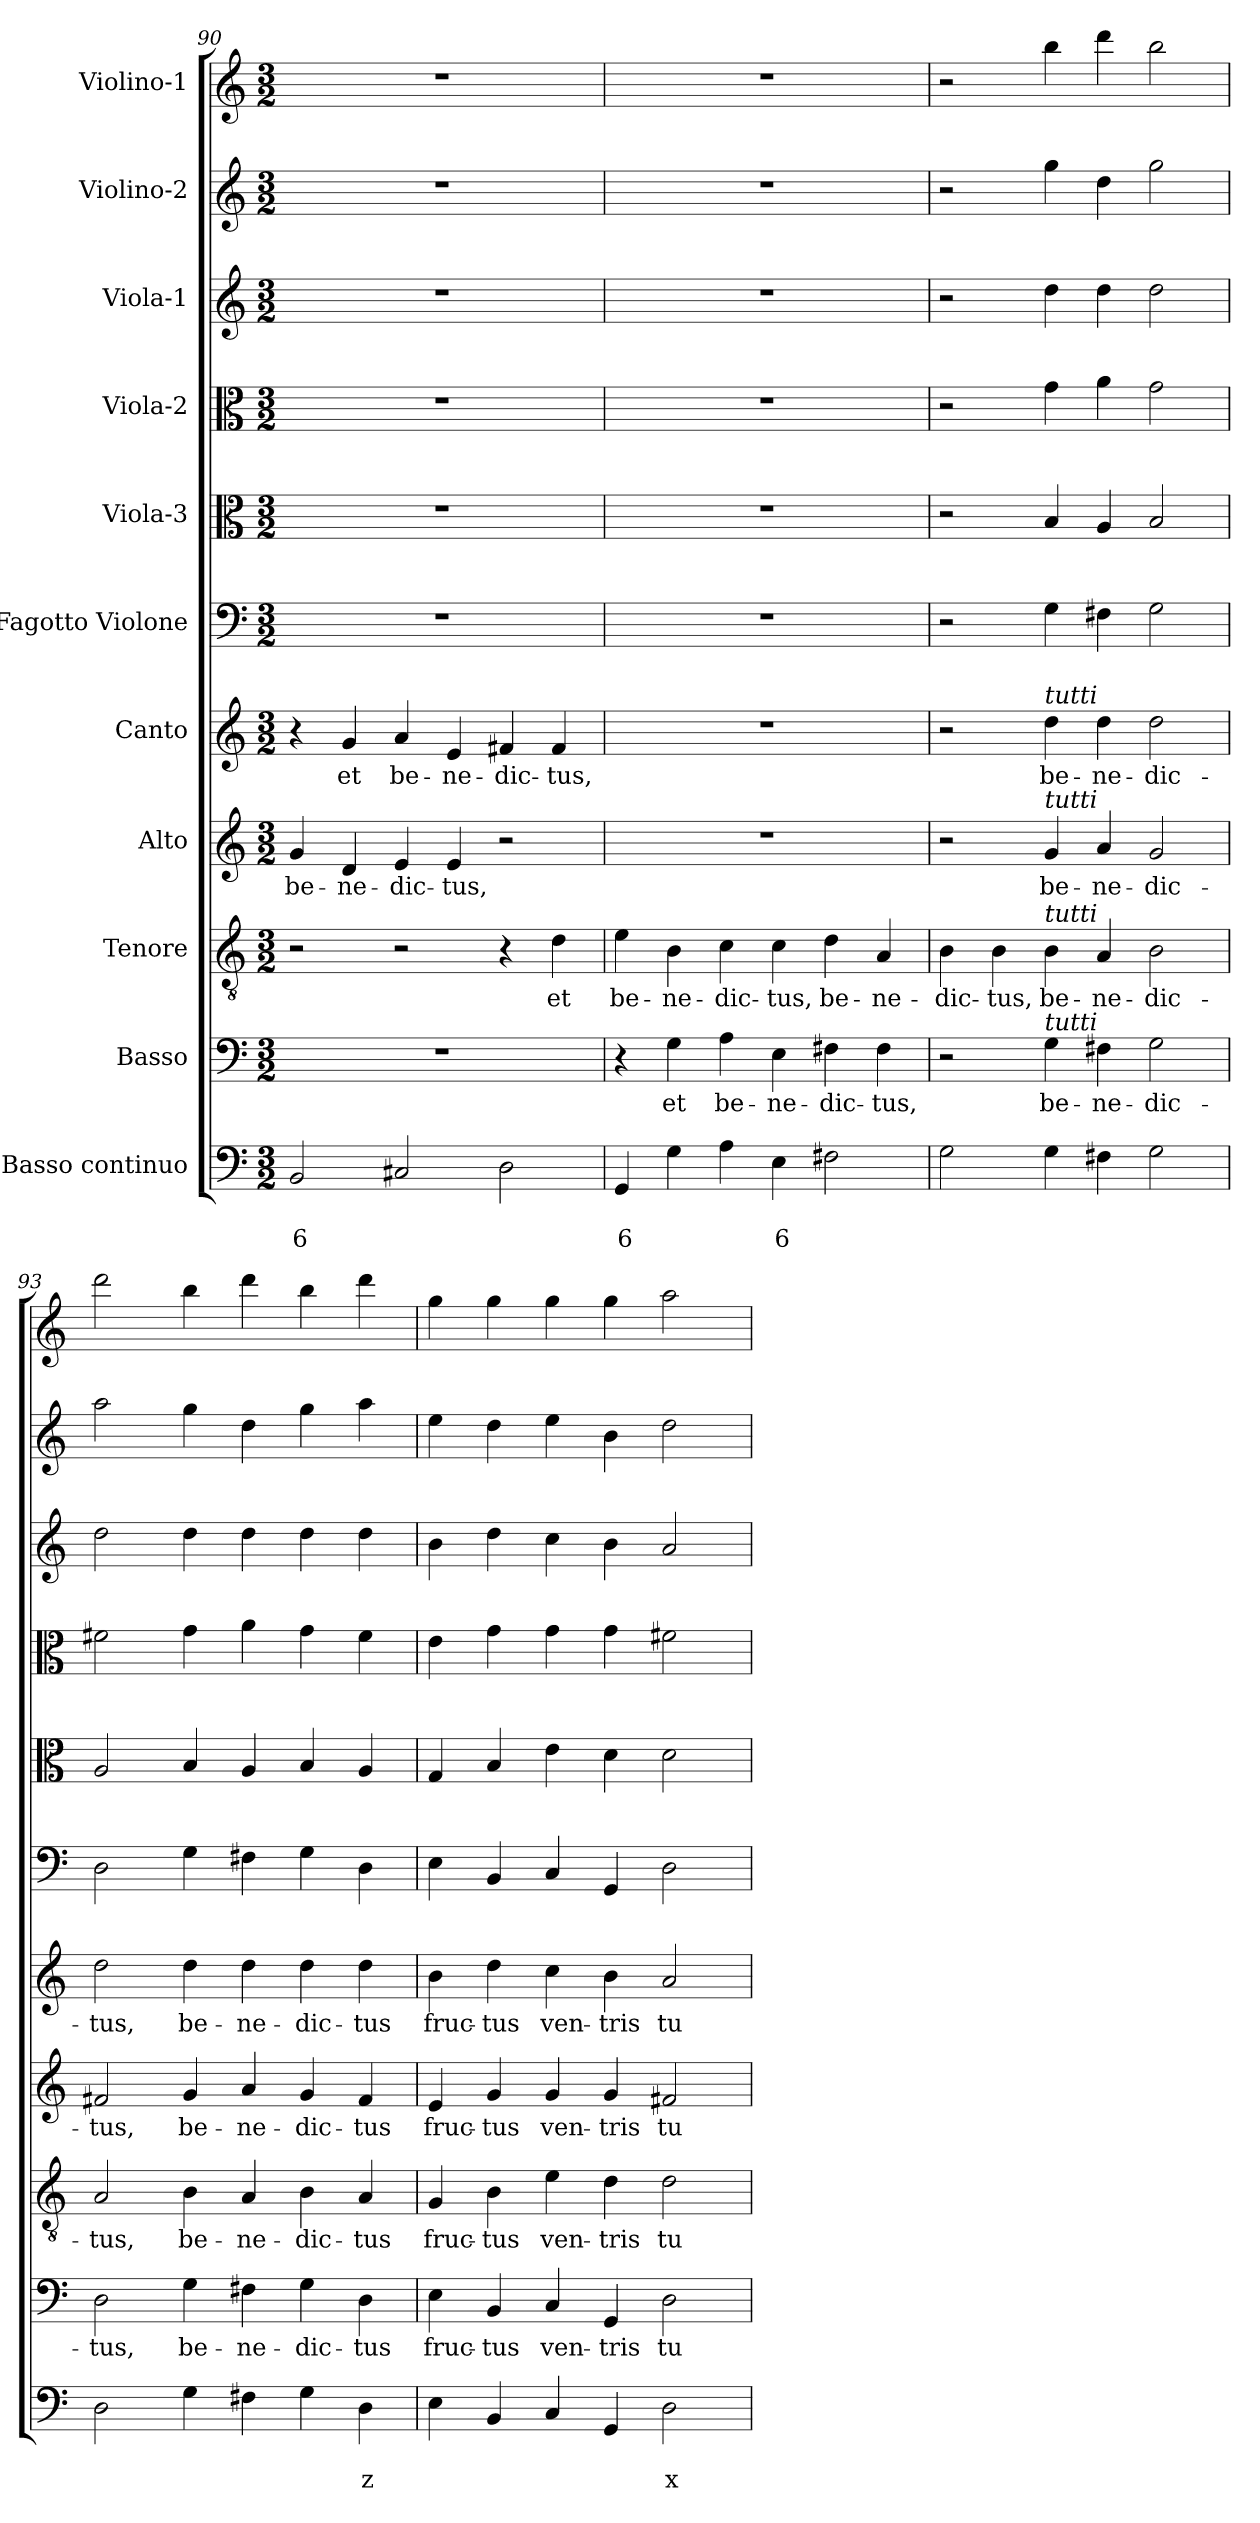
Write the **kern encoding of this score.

**kern	**text	**text	**kern	**text	**kern	**text	**kern	**text	**kern	**text	**kern	**kern	**kern	**kern	**kern	**kern
*part11	*part11	*part11	*part10	*part10	*part9	*part9	*part8	*part8	*part7	*part7	*part6	*part5	*part4	*part3	*part2	*part1
*staff11	*staff11	*staff11	*staff10	*staff10	*staff9	*staff9	*staff8	*staff8	*staff7	*staff7	*staff6	*staff5	*staff4	*staff3	*staff2	*staff1
*I"Basso continuo	*	*	*I"Basso	*	*I"Tenore	*	*I"Alto	*	*I"Canto	*	*I"Fagotto Violone	*I"Viola-3	*I"Viola-2	*I"Viola-1	*I"Violino-2	*I"Violino-1
*clefF4	*	*	*clefF4	*	*clefGv2	*	*clefG2	*	*clefG2	*	*clefF4	*clefC3	*clefC3	*clefG2	*clefG2	*clefG2
*k[]	*	*	*k[]	*	*k[]	*	*k[]	*	*k[]	*	*k[]	*k[]	*k[]	*k[]	*k[]	*k[]
*C:	*	*	*C:	*	*C:	*	*C:	*	*C:	*	*C:	*C:	*C:	*C:	*C:	*C:
*M3/2	*	*	*M3/2	*	*M3/2	*	*M3/2	*	*M3/2	*	*M3/2	*M3/2	*M3/2	*M3/2	*M3/2	*M3/2
=90	=90	=90	=90	=90	=90	=90	=90	=90	=90	=90	=90	=90	=90	=90	=90	=90
!	!	!LO:LY:b	!	!	!	!	!	!LO:LY:b	!	!	!	!	!	!	!	!
2BB/	.	6	1.r	.	2r	.	4g/	be-	4r	.	1.r	1.r	1.r	1.r	1.r	1.r
!	!	!	!	!	!	!	!	!LO:LY:b	!	!LO:LY:b	!	!	!	!	!	!
.	.	.	.	.	.	.	4d/	-ne-	4g/	et	.	.	.	.	.	.
!	!	!	!	!	!	!	!	!LO:LY:b	!	!LO:LY:b	!	!	!	!	!	!
2C#X/	.	.	.	.	2r	.	4e/	-dic-	4a/	be-	.	.	.	.	.	.
!	!	!	!	!	!	!	!	!LO:LY:b	!	!LO:LY:b	!	!	!	!	!	!
.	.	.	.	.	.	.	4e/	-tus,	4e/	-ne-	.	.	.	.	.	.
!	!	!	!	!	!	!	!	!	!	!LO:LY:b	!	!	!	!	!	!
2D\	.	.	.	.	4r	.	2r	.	4f#X/	-dic-	.	.	.	.	.	.
!	!	!	!	!	!	!LO:LY:b	!	!	!	!LO:LY:b	!	!	!	!	!	!
.	.	.	.	.	4d\	et	.	.	4f#/	-tus,	.	.	.	.	.	.
=91	=91	=91	=91	=91	=91	=91	=91	=91	=91	=91	=91	=91	=91	=91	=91	=91
!	!	!LO:LY:b	!	!	!	!LO:LY:b	!	!	!	!	!	!	!	!	!	!
4GG/	.	6	4r	.	4e\	be-	1.r	.	1.r	.	1.r	1.r	1.r	1.r	1.r	1.r
!	!	!	!	!LO:LY:b	!	!LO:LY:b	!	!	!	!	!	!	!	!	!	!
4G\	.	.	4G\	et	4B\	-ne-	.	.	.	.	.	.	.	.	.	.
!	!	!	!	!LO:LY:b	!	!LO:LY:b	!	!	!	!	!	!	!	!	!	!
4A\	.	.	4A\	be-	4c\	-dic-	.	.	.	.	.	.	.	.	.	.
!	!	!LO:LY:b	!	!LO:LY:b	!	!LO:LY:b	!	!	!	!	!	!	!	!	!	!
4E\	.	6	4E\	-ne-	4c\	-tus,	.	.	.	.	.	.	.	.	.	.
!	!	!	!	!LO:LY:b	!	!LO:LY:b	!	!	!	!	!	!	!	!	!	!
2F#X\	.	.	4F#X\	-dic-	4d\	be-	.	.	.	.	.	.	.	.	.	.
!	!	!	!	!LO:LY:b	!	!LO:LY:b	!	!	!	!	!	!	!	!	!	!
.	.	.	4F#\	-tus,	4A/	-ne-	.	.	.	.	.	.	.	.	.	.
=92	=92	=92	=92	=92	=92	=92	=92	=92	=92	=92	=92	=92	=92	=92	=92	=92
!	!	!	!	!	!	!LO:LY:b	!	!	!	!	!	!	!	!	!	!
2G\	.	.	2r	.	4B\	-dic-	2r	.	2r	.	2r	2r	2r	2r	2r	2r
!	!	!	!	!	!	!LO:LY:b	!	!	!	!	!	!	!	!	!	!
.	.	.	.	.	4B\	-tus,	.	.	.	.	.	.	.	.	.	.
!	!	!	!	!	!	!	!	!	!LO:TX:a:i:t=tutti	!	!	!	!	!	!	!
!	!	!	!	!	!	!	!LO:TX:a:i:t=tutti	!	!	!	!	!	!	!	!	!
!	!	!	!	!	!LO:TX:a:i:t=tutti	!	!	!	!	!	!	!	!	!	!	!
!	!	!	!LO:TX:a:i:t=tutti	!	!	!	!	!	!	!	!	!	!	!	!	!
!	!	!	!	!LO:LY:b	!	!LO:LY:b	!	!LO:LY:b	!	!LO:LY:b	!	!	!	!	!	!
4G\	.	.	4G\	be-	4B\	be-	4g/	be-	4dd\	be-	4G\	4B/	4g\	4dd\	4gg\	4bb\
!	!	!	!	!LO:LY:b	!	!LO:LY:b	!	!LO:LY:b	!	!LO:LY:b	!	!	!	!	!	!
4F#X\	.	.	4F#X\	-ne-	4A/	-ne-	4a/	-ne-	4dd\	-ne-	4F#X\	4A/	4a\	4dd\	4dd\	4ddd\
!	!	!	!	!LO:LY:b	!	!LO:LY:b	!	!LO:LY:b	!	!LO:LY:b	!	!	!	!	!	!
2G\	.	.	2G\	-dic-	2B\	-dic-	2g/	-dic-	2dd\	-dic-	2G\	2B/	2g\	2dd\	2gg\	2bb\
!!LO:PB:g=z
=93	=93	=93	=93	=93	=93	=93	=93	=93	=93	=93	=93	=93	=93	=93	=93	=93
!	!	!	!	!LO:LY:b	!	!LO:LY:b	!	!LO:LY:b	!	!LO:LY:b	!	!	!	!	!	!
2D\	.	.	2D\	-tus,	2A/	-tus,	2f#X/	-tus,	2dd\	-tus,	2D\	2A/	2f#X\	2dd\	2aa\	2ddd\
!	!	!	!	!LO:LY:b	!	!LO:LY:b	!	!LO:LY:b	!	!LO:LY:b	!	!	!	!	!	!
4G\	.	.	4G\	be-	4B\	be-	4g/	be-	4dd\	be-	4G\	4B/	4g\	4dd\	4gg\	4bb\
!	!	!	!	!LO:LY:b	!	!LO:LY:b	!	!LO:LY:b	!	!LO:LY:b	!	!	!	!	!	!
4F#X\	.	.	4F#X\	-ne-	4A/	-ne-	4a/	-ne-	4dd\	-ne-	4F#X\	4A/	4a\	4dd\	4dd\	4ddd\
!	!	!	!	!LO:LY:b	!	!LO:LY:b	!	!LO:LY:b	!	!LO:LY:b	!	!	!	!	!	!
4G\	.	.	4G\	-dic-	4B\	-dic-	4g/	-dic-	4dd\	-dic-	4G\	4B/	4g\	4dd\	4gg\	4bb\
!	!	!LO:LY:b	!	!LO:LY:b	!	!LO:LY:b	!	!LO:LY:b	!	!LO:LY:b	!	!	!	!	!	!
4D\	.	z	4D\	-tus	4A/	-tus	4f#/	-tus	4dd\	-tus	4D\	4A/	4f#\	4dd\	4aa\	4ddd\
=94	=94	=94	=94	=94	=94	=94	=94	=94	=94	=94	=94	=94	=94	=94	=94	=94
!	!	!	!	!LO:LY:b	!	!LO:LY:b	!	!LO:LY:b	!	!LO:LY:b	!	!	!	!	!	!
4E\	.	.	4E\	fruc-	4G/	fruc-	4e/	fruc-	4b\	fruc-	4E\	4G/	4e\	4b\	4ee\	4gg\
!	!	!	!	!LO:LY:b	!	!LO:LY:b	!	!LO:LY:b	!	!LO:LY:b	!	!	!	!	!	!
4BB/	.	.	4BB/	-tus	4B\	-tus	4g/	-tus	4dd\	-tus	4BB/	4B/	4g\	4dd\	4dd\	4gg\
!	!	!	!	!LO:LY:b	!	!LO:LY:b	!	!LO:LY:b	!	!LO:LY:b	!	!	!	!	!	!
4C/	.	.	4C/	ven-	4e\	ven-	4g/	ven-	4cc\	ven-	4C/	4e\	4g\	4cc\	4ee\	4gg\
!	!	!	!	!LO:LY:b	!	!LO:LY:b	!	!LO:LY:b	!	!LO:LY:b	!	!	!	!	!	!
4GG/	.	.	4GG/	-tris	4d\	-tris	4g/	-tris	4b\	-tris	4GG/	4d\	4g\	4b\	4b\	4gg\
!	!	!LO:LY:b	!	!LO:LY:b	!	!LO:LY:b	!	!LO:LY:b	!	!LO:LY:b	!	!	!	!	!	!
2D\	.	x	2D\	tu-	2d\	tu-	2f#X/	tu-	2a/	tu-	2D\	2d\	2f#X\	2a/	2dd\	2aa\
=	=	=	=	=	=	=	=	=	=	=	=	=	=	=	=	=
*-	*-	*-	*-	*-	*-	*-	*-	*-	*-	*-	*-	*-	*-	*-	*-	*-
